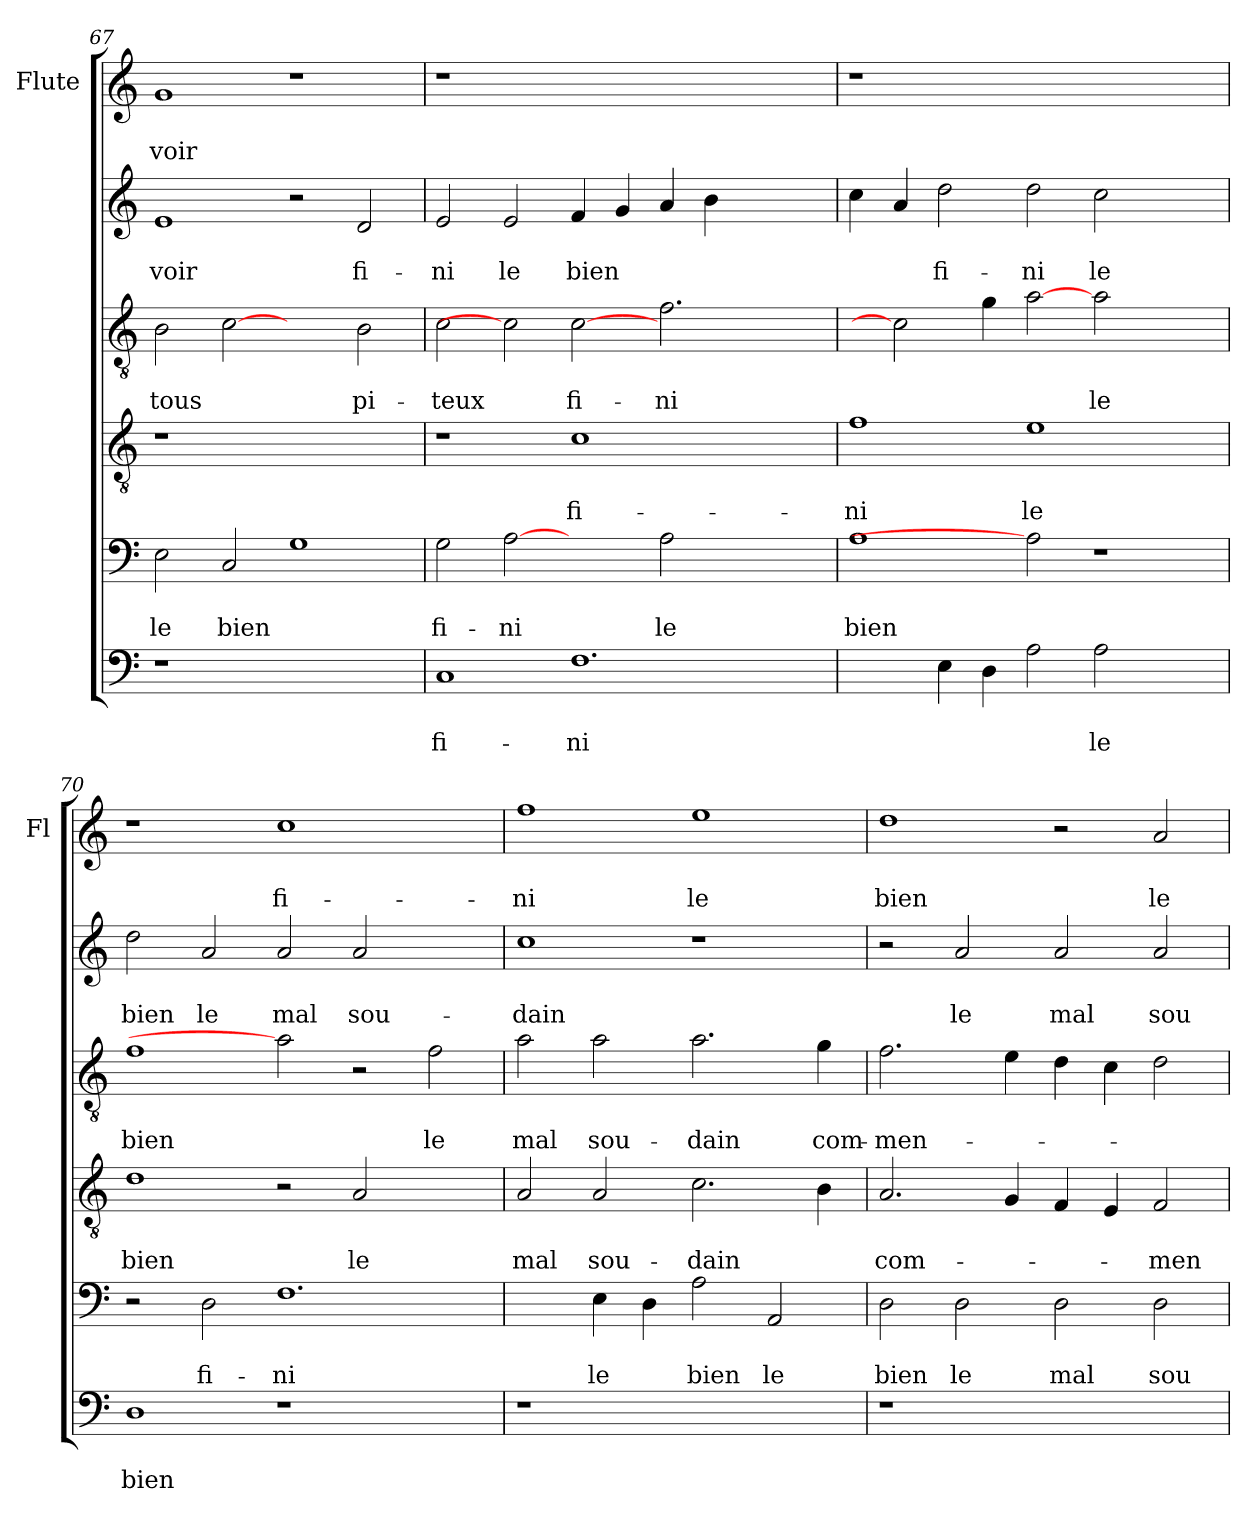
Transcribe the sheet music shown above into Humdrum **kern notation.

**kern	**text	**text	**kern	**text	**text	**kern	**text	**text	**kern	**text	**text	**kern	**text	**text	**kern	**text	**text
*part6	*part6	*part6	*part5	*part5	*part5	*part4	*part4	*part4	*part3	*part3	*part3	*part2	*part2	*part2	*part1	*part1	*part1
*staff6	*staff6	*staff6	*staff5	*staff5	*staff5	*staff4	*staff4	*staff4	*staff3	*staff3	*staff3	*staff2	*staff2	*staff2	*staff1	*staff1	*staff1
*	*	*	*	*	*	*	*	*	*	*	*	*	*	*	*I"Flute	*	*
*	*	*	*	*	*	*	*	*	*	*	*	*	*	*	*I'Fl	*	*
*clefF4	*	*	*clefF4	*	*	*clefGv2	*	*	*clefGv2	*	*	*clefG2	*	*	*clefG2	*	*
*k[]	*	*	*k[]	*	*	*k[]	*	*	*k[]	*	*	*k[]	*	*	*k[]	*	*
*C:	*	*	*C:	*	*	*C:	*	*	*C:	*	*	*C:	*	*	*C:	*	*
=67	=67	=67	=67	=67	=67	=67	=67	=67	=67	=67	=67	=67	=67	=67	=67	=67	=67
!	!	!	!	!	!LO:LY:b	!	!	!	!	!	!LO:LY:b	!	!	!LO:LY:b	!	!	!LO:LY:b
1r	.	.	2E\	.	le	1r	.	.	2B\	.	tous	1e	.	-voir	1g	.	-voir
!	!	!	!	!	!LO:LY:b	!	!	!	!	!	!	!	!	!	!	!	!
.	.	.	2C/	.	bien	.	.	.	[2c	.	.	.	.	.	.	.	.
1ryy	.	.	1G	.	.	1ryy	.	.	2ryy	.	.	2r	.	.	1r	.	.
!	!	!	!	!	!	!	!	!	!	!	!LO:LY:b	!	!	!LO:LY:b	!	!	!
.	.	.	.	.	.	.	.	.	2B\	.	pi-	2d/	.	fi-	.	.	.
=68	=68	=68	=68	=68	=68	=68	=68	=68	=68	=68	=68	=68	=68	=68	=68	=68	=68
!	!	!LO:LY:b	!	!	!LO:LY:b	!	!	!	!	!	!LO:LY:b	!	!	!LO:LY:b	!	!	!
1C	.	fi-	2G\	.	fi-	1r	.	.	2c\	.	-teux	2e/	.	-ni	1r	.	.
!	!	!	!	!	!LO:LY:b	!	!	!	!	!	!	!	!	!LO:LY:b	!	!	!
.	.	.	[2A	.	-ni	.	.	.	2c]	.	.	2e/	.	le	.	.	.
!	!	!LO:LY:b	!	!	!	!	!	!LO:LY:b	!	!	!LO:LY:b	!	!	!LO:LY:b	!	!	!
1.F	.	-ni	2ryy	.	.	1c	.	fi-	[2c	.	fi-	4f/	.	bien	1.ryy	.	.
.	.	.	.	.	.	.	.	.	.	.	.	4g/	.	.	.	.	.
!	!	!	!	!	!LO:LY:b	!	!	!	!	!	!LO:LY:b	!	!	!	!	!	!
.	.	.	2A\	.	le	.	.	.	2.f\	.	-ni	4a/	.	.	.	.	.
.	.	.	.	.	.	.	.	.	.	.	.	4b\	.	.	.	.	.
.	.	.	2ryy	.	.	2ryy	.	.	.	.	.	2ryy	.	.	.	.	.
.	.	.	.	.	.	.	.	.	4ryy	.	.	.	.	.	.	.	.
!!LO:LB:g=z
=69	=69	=69	=69	=69	=69	=69	=69	=69	=69	=69	=69	=69	=69	=69	=69	=69	=69
!	!	!	!	!	!LO:LY:b	!	!	!LO:LY:b	!	!	!	!	!	!	!	!	!
2F\yy	.	.	1A	.	bien	1f	.	-ni	4f\yy	.	.	4cc\	.	.	1r	.	.
.	.	.	.	.	.	.	.	.	2c]	.	.	4a/	.	.	.	.	.
!	!	!	!	!	!	!	!	!	!	!	!	!	!	!LO:LY:b	!	!	!
4E\	.	.	.	.	.	.	.	.	.	.	.	2dd\	.	fi-	.	.	.
4D\	.	.	.	.	.	.	.	.	4g\	.	.	.	.	.	.	.	.
!	!	!	!	!	!	!	!	!LO:LY:b	!	!	!	!	!	!LO:LY:b	!	!	!
2A\	.	.	2A]	.	.	1e	.	le	[2a	.	.	2dd\	.	-ni	1.ryy	.	.
!	!	!LO:LY:b	!	!	!	!	!	!	!	!	!LO:LY:b	!	!	!LO:LY:b	!	!	!
2A\	.	le	1r	.	.	.	.	.	2a\	.	le	2cc\	.	le	.	.	.
2ryy	.	.	.	.	.	2ryy	.	.	2ryy	.	.	2ryy	.	.	.	.	.
=70	=70	=70	=70	=70	=70	=70	=70	=70	=70	=70	=70	=70	=70	=70	=70	=70	=70
!	!	!LO:LY:b	!	!	!	!	!	!LO:LY:b	!	!	!LO:LY:b	!	!	!LO:LY:b	!	!	!
1D	.	bien	2r	.	.	1d	.	bien	1f	.	bien	2dd\	.	bien	1r	.	.
!	!	!	!	!	!LO:LY:b	!	!	!	!	!	!	!	!	!LO:LY:b	!	!	!
.	.	.	2D\	.	fi-	.	.	.	.	.	.	2a/	.	le	.	.	.
!	!	!	!	!	!LO:LY:b	!	!	!	!	!	!	!	!	!LO:LY:b	!	!	!LO:LY:b
1r	.	.	1.F	.	-ni	2r	.	.	2a]	.	.	2a/	.	mal	1cc	.	fi-
!	!	!	!	!	!	!	!	!LO:LY:b	!	!	!	!	!	!LO:LY:b	!	!	!
.	.	.	.	.	.	2A/	.	le	2r	.	.	2a/	.	sou-	.	.	.
!	!	!	!	!	!	!	!	!	!	!	!LO:LY:b	!	!	!	!	!	!
2ryy	.	.	.	.	.	2ryy	.	.	2f\	.	le	2ryy	.	.	2ryy	.	.
=71	=71	=71	=71	=71	=71	=71	=71	=71	=71	=71	=71	=71	=71	=71	=71	=71	=71
!	!	!	!	!	!	!	!	!LO:LY:b	!	!	!LO:LY:b	!	!	!LO:LY:b	!	!	!LO:LY:b
1r	.	.	2F\yy	.	.	2A/	.	mal	2a\	.	mal	1cc	.	-dain	1ff	.	-ni
!	!	!	!	!	!LO:LY:b	!	!	!LO:LY:b	!	!	!LO:LY:b	!	!	!	!	!	!
.	.	.	4E\	.	le	2A/	.	sou-	2a\	.	sou-	.	.	.	.	.	.
.	.	.	4D\	.	.	.	.	.	.	.	.	.	.	.	.	.	.
!	!	!	!	!	!LO:LY:b	!	!	!LO:LY:b	!	!	!LO:LY:b	!	!	!	!	!	!LO:LY:b
1ryy	.	.	2A\	.	bien	2.c\	.	-dain	2.a\	.	-dain	1r	.	.	1ee	.	le
!	!	!	!	!	!LO:LY:b	!	!	!	!	!	!	!	!	!	!	!	!
.	.	.	2AA/	.	le	.	.	.	.	.	.	.	.	.	.	.	.
!	!	!	!	!	!	!	!	!	!	!	!LO:LY:b	!	!	!	!	!	!
.	.	.	.	.	.	4B\	.	.	4g\	.	com-	.	.	.	.	.	.
=72	=72	=72	=72	=72	=72	=72	=72	=72	=72	=72	=72	=72	=72	=72	=72	=72	=72
!	!	!	!	!	!LO:LY:b	!	!	!LO:LY:b	!	!	!LO:LY:b	!	!	!	!	!	!LO:LY:b
1r	.	.	2D\	.	bien	2.A/	.	com-	2.f\	.	-men-	2r	.	.	1dd	.	bien
!	!	!	!	!	!LO:LY:b	!	!	!	!	!	!	!	!	!LO:LY:b	!	!	!
.	.	.	2D\	.	le	.	.	.	.	.	.	2a/	.	le	.	.	.
.	.	.	.	.	.	4G/	.	.	4e\	.	.	.	.	.	.	.	.
!	!	!	!	!	!LO:LY:b	!	!	!	!	!	!	!	!	!LO:LY:b	!	!	!
1ryy	.	.	2D\	.	mal	4F/	.	.	4d\	.	.	2a/	.	mal	2r	.	.
.	.	.	.	.	.	4E/	.	.	4c\	.	.	.	.	.	.	.	.
!	!	!	!	!	!LO:LY:b	!	!	!LO:LY:b	!	!	!	!	!	!LO:LY:b	!	!	!LO:LY:b
.	.	.	2D\	.	sou-	2F/	.	-men-	2d\	.	.	2a/	.	sou-	2a/	.	le
=	=	=	=	=	=	=	=	=	=	=	=	=	=	=	=	=	=
*-	*-	*-	*-	*-	*-	*-	*-	*-	*-	*-	*-	*-	*-	*-	*-	*-	*-
